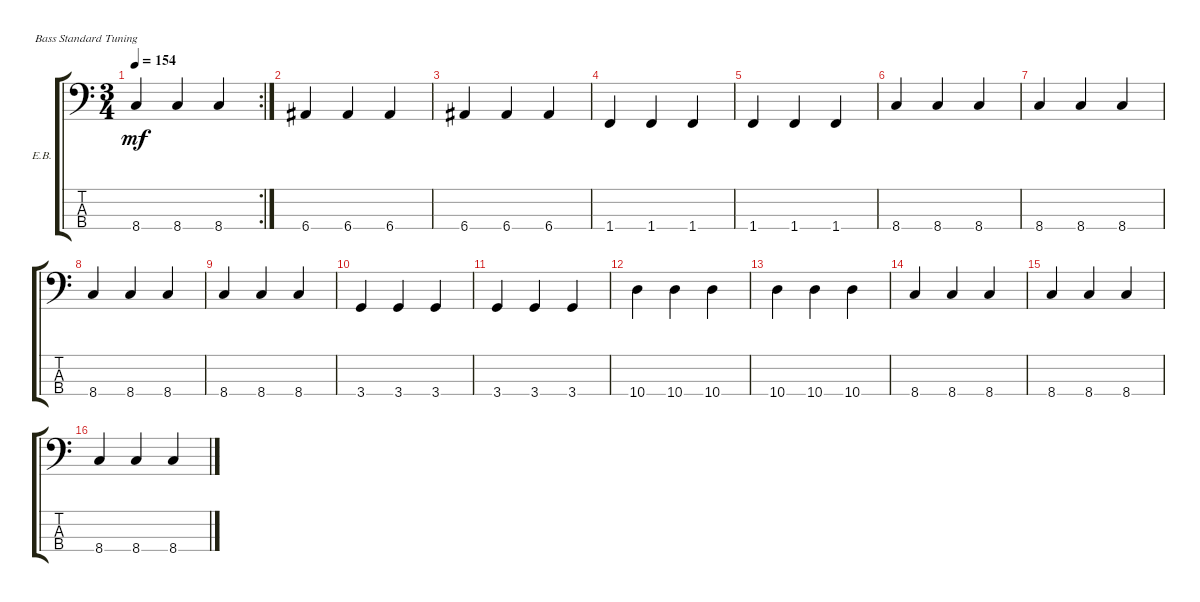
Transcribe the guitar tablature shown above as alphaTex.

\defaultSystemsLayout 4
\bracketExtendMode groupsimilarinstruments
\firstSystemTrackNameOrientation horizontal
\otherSystemsTrackNameOrientation horizontal
\track ("Electric Bass" "E.B.") {multiBarRest instrument electricbassfinger}
\staff {score tabs}
\tuning (G2 D2 A1 E1)
\rc 2
\ts (3 4)
\tempo 154
\clef f4
\ks c
8.4.4{lyrics (0 "") lyrics (1 "") lyrics (2 "") lyrics (3 "") lyrics (4 "") dy mf} 8.4.4{lyrics (0 "") lyrics (1 "") lyrics (2 "") lyrics (3 "") lyrics (4 "")} 8.4.4{lyrics (0 "") lyrics (1 "") lyrics (2 "") lyrics (3 "") lyrics (4 "")} |
6.4.4{lyrics (0 "") lyrics (1 "") lyrics (2 "") lyrics (3 "") lyrics (4 "")} 6.4.4{lyrics (0 "") lyrics (1 "") lyrics (2 "") lyrics (3 "") lyrics (4 "")} 6.4.4{lyrics (0 "") lyrics (1 "") lyrics (2 "") lyrics (3 "") lyrics (4 "")} |
6.4.4{lyrics (0 "") lyrics (1 "") lyrics (2 "") lyrics (3 "") lyrics (4 "")} 6.4.4{lyrics (0 "") lyrics (1 "") lyrics (2 "") lyrics (3 "") lyrics (4 "")} 6.4.4{lyrics (0 "") lyrics (1 "") lyrics (2 "") lyrics (3 "") lyrics (4 "")} |
1.4.4{lyrics (0 "") lyrics (1 "") lyrics (2 "") lyrics (3 "") lyrics (4 "")} 1.4.4{lyrics (0 "") lyrics (1 "") lyrics (2 "") lyrics (3 "") lyrics (4 "")} 1.4.4{lyrics (0 "") lyrics (1 "") lyrics (2 "") lyrics (3 "") lyrics (4 "")} |
1.4.4{lyrics (0 "") lyrics (1 "") lyrics (2 "") lyrics (3 "") lyrics (4 "")} 1.4.4{lyrics (0 "") lyrics (1 "") lyrics (2 "") lyrics (3 "") lyrics (4 "")} 1.4.4{lyrics (0 "") lyrics (1 "") lyrics (2 "") lyrics (3 "") lyrics (4 "")} |
8.4.4{lyrics (0 "") lyrics (1 "") lyrics (2 "") lyrics (3 "") lyrics (4 "")} 8.4.4{lyrics (0 "") lyrics (1 "") lyrics (2 "") lyrics (3 "") lyrics (4 "")} 8.4.4{lyrics (0 "") lyrics (1 "") lyrics (2 "") lyrics (3 "") lyrics (4 "")} |
8.4.4{lyrics (0 "") lyrics (1 "") lyrics (2 "") lyrics (3 "") lyrics (4 "")} 8.4.4{lyrics (0 "") lyrics (1 "") lyrics (2 "") lyrics (3 "") lyrics (4 "")} 8.4.4{lyrics (0 "") lyrics (1 "") lyrics (2 "") lyrics (3 "") lyrics (4 "")} |
8.4.4{lyrics (0 "") lyrics (1 "") lyrics (2 "") lyrics (3 "") lyrics (4 "")} 8.4.4{lyrics (0 "") lyrics (1 "") lyrics (2 "") lyrics (3 "") lyrics (4 "")} 8.4.4{lyrics (0 "") lyrics (1 "") lyrics (2 "") lyrics (3 "") lyrics (4 "")} |
8.4.4{lyrics (0 "") lyrics (1 "") lyrics (2 "") lyrics (3 "") lyrics (4 "")} 8.4.4{lyrics (0 "") lyrics (1 "") lyrics (2 "") lyrics (3 "") lyrics (4 "")} 8.4.4{lyrics (0 "") lyrics (1 "") lyrics (2 "") lyrics (3 "") lyrics (4 "")} |
3.4.4{lyrics (0 "") lyrics (1 "") lyrics (2 "") lyrics (3 "") lyrics (4 "")} 3.4.4{lyrics (0 "") lyrics (1 "") lyrics (2 "") lyrics (3 "") lyrics (4 "")} 3.4.4{lyrics (0 "") lyrics (1 "") lyrics (2 "") lyrics (3 "") lyrics (4 "")} |
3.4.4{lyrics (0 "") lyrics (1 "") lyrics (2 "") lyrics (3 "") lyrics (4 "")} 3.4.4{lyrics (0 "") lyrics (1 "") lyrics (2 "") lyrics (3 "") lyrics (4 "")} 3.4.4{lyrics (0 "") lyrics (1 "") lyrics (2 "") lyrics (3 "") lyrics (4 "")} |
10.4.4{lyrics (0 "") lyrics (1 "") lyrics (2 "") lyrics (3 "") lyrics (4 "")} 10.4.4{lyrics (0 "") lyrics (1 "") lyrics (2 "") lyrics (3 "") lyrics (4 "")} 10.4.4{lyrics (0 "") lyrics (1 "") lyrics (2 "") lyrics (3 "") lyrics (4 "")} |
10.4.4{lyrics (0 "") lyrics (1 "") lyrics (2 "") lyrics (3 "") lyrics (4 "")} 10.4.4{lyrics (0 "") lyrics (1 "") lyrics (2 "") lyrics (3 "") lyrics (4 "")} 10.4.4{lyrics (0 "") lyrics (1 "") lyrics (2 "") lyrics (3 "") lyrics (4 "")} |
8.4.4{lyrics (0 "") lyrics (1 "") lyrics (2 "") lyrics (3 "") lyrics (4 "")} 8.4.4{lyrics (0 "") lyrics (1 "") lyrics (2 "") lyrics (3 "") lyrics (4 "")} 8.4.4{lyrics (0 "") lyrics (1 "") lyrics (2 "") lyrics (3 "") lyrics (4 "")} |
8.4.4{lyrics (0 "") lyrics (1 "") lyrics (2 "") lyrics (3 "") lyrics (4 "")} 8.4.4{lyrics (0 "") lyrics (1 "") lyrics (2 "") lyrics (3 "") lyrics (4 "")} 8.4.4{lyrics (0 "") lyrics (1 "") lyrics (2 "") lyrics (3 "") lyrics (4 "")} |
8.4.4{lyrics (0 "") lyrics (1 "") lyrics (2 "") lyrics (3 "") lyrics (4 "")} 8.4.4{lyrics (0 "") lyrics (1 "") lyrics (2 "") lyrics (3 "") lyrics (4 "")} 8.4.4{lyrics (0 "") lyrics (1 "") lyrics (2 "") lyrics (3 "") lyrics (4 "")}
